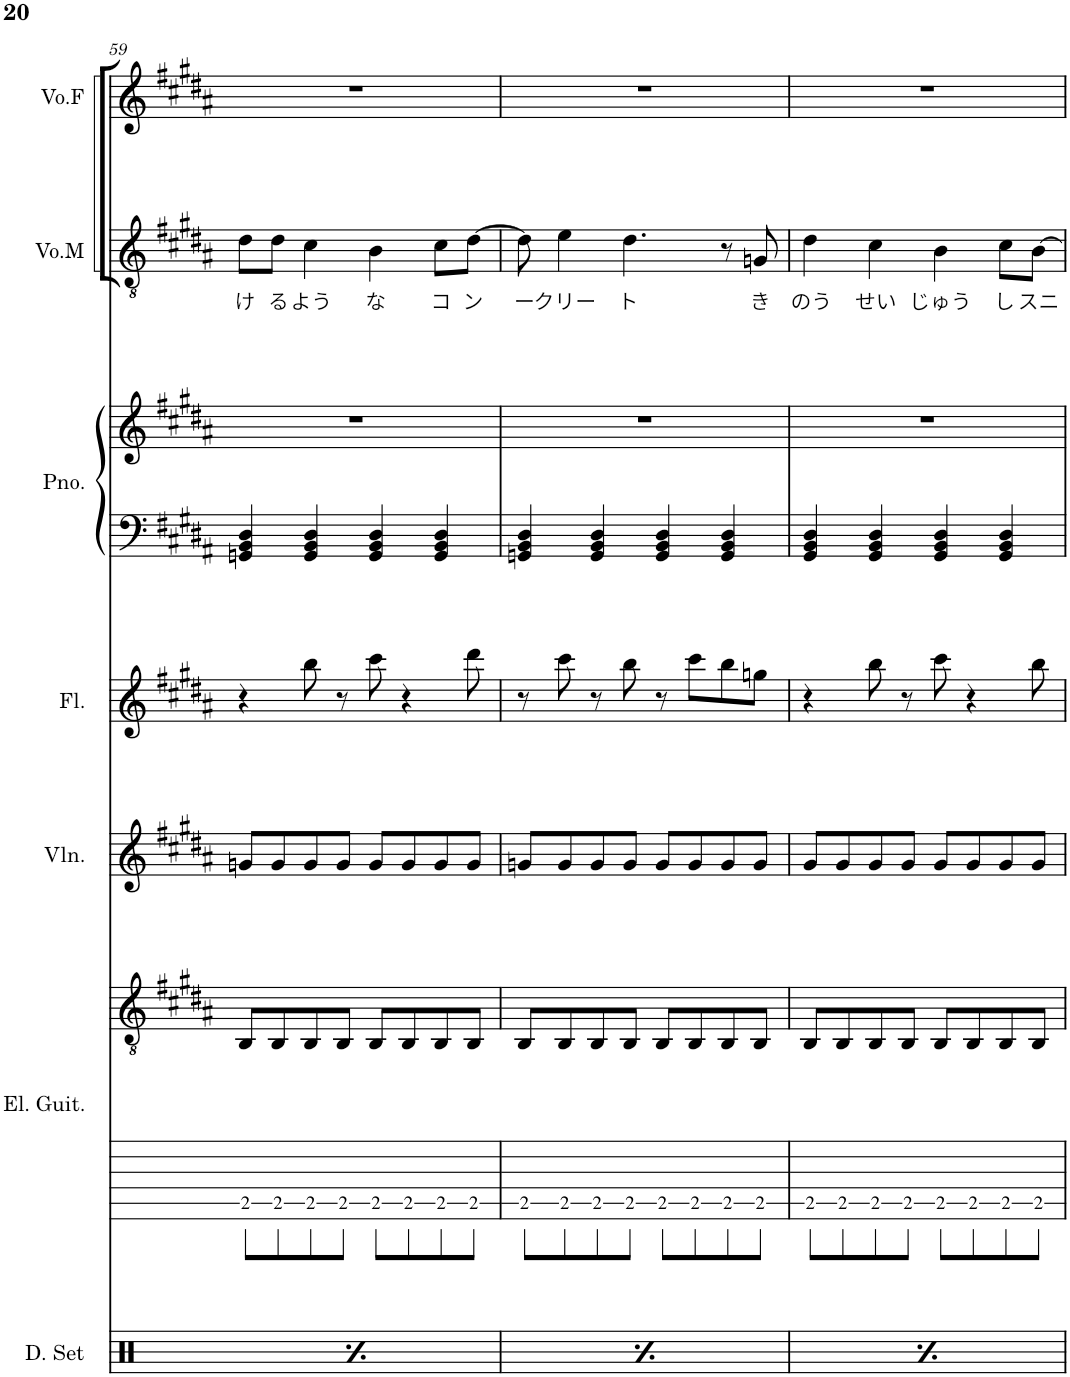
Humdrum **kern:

**kern	**dynam	**kern	**kern	**kern	**kern	**kern	**kern	**kern	**text	**kern
*part7	*part7	*part6	*part6	*part5	*part4	*part3	*part3	*part2	*part2	*part1
*staff9	*staff9	*staff8	*staff7	*staff6	*staff5	*staff4	*staff3	*staff2	*staff2	*staff1
*I"ドラムセット	*	*I"エレキギター	*	*I"ヴァイオリン	*I"フルート	*I"ピアノ	*	*I"ボーカル　男声	*	*I"ボーカル　女声
!!LO:PB:g=z
*clefX	*	*	*clefGv2	*clefG2	*clefG2	*clefF4	*clefG2	*clefGv2	*	*clefG2
*k[]	*	*k[f#c#g#d#a#]	*k[f#c#g#d#a#]	*k[f#c#g#d#a#]	*k[f#c#g#d#a#]	*k[f#c#g#d#a#]	*k[f#c#g#d#a#]	*k[f#c#g#d#a#]	*	*k[f#c#g#d#a#]
*M4/4	*	*M4/4	*M4/4	*M4/4	*M4/4	*M4/4	*M4/4	*M4/4	*	*M4/4
=59	=59	=59	=59	=59	=59	=59	=59	=59	=59	=59
*^	*	*	*	*	*	*	*	*	*	*
!	!	!LO:DY:b	!	!	!	!	!	!	!	!LO:LY:b	!
8r	4Rf\	mf	8BB\L	8BB/L	8gn/L	4r	4GGn/ 4BB/ 4D#/	1r	8d#\L	け	1r
!	!	!	!	!	!	!	!	!	!	!LO:LY:b	!
8Rgg/L	.	.	8BB\	8BB/	8g/	.	.	.	8d#\J	る	.
!	!	!	!	!	!	!	!	!	!	!LO:LY:b	!
8Rcc/	4r	.	8BB\	8BB/	8g/	8bb\	4GG/ 4BB/ 4D#/	.	4c#\	よう	.
8Rgg/J	.	.	8BB\J	8BB/J	8g/J	8r	.	.	.	.	.
!	!	!	!	!	!	!	!	!	!	!LO:LY:b	!
8r	8Rf\L	.	8BB\L	8BB/L	8g/L	8ccc#\	4GG/ 4BB/ 4D#/	.	4B\	な	.
8Rgg/L	8Rf\J	.	8BB\	8BB/	8g/	4r	.	.	.	.	.
!	!	!	!	!	!	!	!	!	!	!LO:LY:b	!
8Rcc/	4r	.	8BB\	8BB/	8g/	.	4GG/ 4BB/ 4D#/	.	8c#\L	コ	.
!	!	!	!	!	!	!	!	!	!	!LO:LY:b	!
8Rgg/J	.	.	8BB\J	8BB/J	8g/J	8ddd#\	.	.	[8d#\J	ン	.
=60	=60	=60	=60	=60	=60	=60	=60	=60	=60	=60	=60
!	!	!LO:DY:b	!	!	!	!	!	!	!	!LO:LY:b	!
8r	4Rf\	mf	8BB\L	8BB/L	8gn/L	8r	4GGn/ 4BB/ 4D#/	1r	8d#\]	ー	1r
!	!	!	!	!	!	!	!	!	!	!LO:LY:b	!
8Rgg/L	.	.	8BB\	8BB/	8g/	8ccc#\	.	.	4e\	クリー	.
8Rcc/	4r	.	8BB\	8BB/	8g/	8r	4GG/ 4BB/ 4D#/	.	.	.	.
!	!	!	!	!	!	!	!	!	!	!LO:LY:b	!
8Rgg/J	.	.	8BB\J	8BB/J	8g/J	8bb\	.	.	4.d#\	ト	.
8r	8Rf\L	.	8BB\L	8BB/L	8g/L	8r	4GG/ 4BB/ 4D#/	.	.	.	.
8Rgg/L	8Rf\J	.	8BB\	8BB/	8g/	8ccc#\L	.	.	.	.	.
8Rcc/	4r	.	8BB\	8BB/	8g/	8bb\	4GG/ 4BB/ 4D#/	.	8r	.	.
!	!	!	!	!	!	!	!	!	!	!LO:LY:b	!
8Rgg/J	.	.	8BB\J	8BB/J	8g/J	8ggn\J	.	.	8Gn/	き	.
=61	=61	=61	=61	=61	=61	=61	=61	=61	=61	=61	=61
!	!	!LO:DY:b	!	!	!	!	!	!	!	!LO:LY:b	!
8r	4Rf\	mf	8BB\L	8BB/L	8g#/L	4r	4GG#/ 4BB/ 4D#/	1r	4d#\	のう	1r
8Rgg/L	.	.	8BB\	8BB/	8g#/	.	.	.	.	.	.
!	!	!	!	!	!	!	!	!	!	!LO:LY:b	!
8Rcc/	4r	.	8BB\	8BB/	8g#/	8bb\	4GG#/ 4BB/ 4D#/	.	4c#\	せい	.
8Rgg/J	.	.	8BB\J	8BB/J	8g#/J	8r	.	.	.	.	.
!	!	!	!	!	!	!	!	!	!	!LO:LY:b	!
8r	8Rf\L	.	8BB\L	8BB/L	8g#/L	8ccc#\	4GG#/ 4BB/ 4D#/	.	4B\	じゅう	.
8Rgg/L	8Rf\J	.	8BB\	8BB/	8g#/	4r	.	.	.	.	.
!	!	!	!	!	!	!	!	!	!	!LO:LY:b	!
8Rcc/	4r	.	8BB\	8BB/	8g#/	.	4GG#/ 4BB/ 4D#/	.	8c#\L	し	.
!	!	!	!	!	!	!	!	!	!	!LO:LY:b	!
8Rgg/J	.	.	8BB\J	8BB/J	8g#/J	8bb\	.	.	[8B\J	スニ	.
*v	*v	*	*	*	*	*	*	*	*	*	*
=	=	=	=	=	=	=	=	=	=	=
*-	*-	*-	*-	*-	*-	*-	*-	*-	*-	*-
